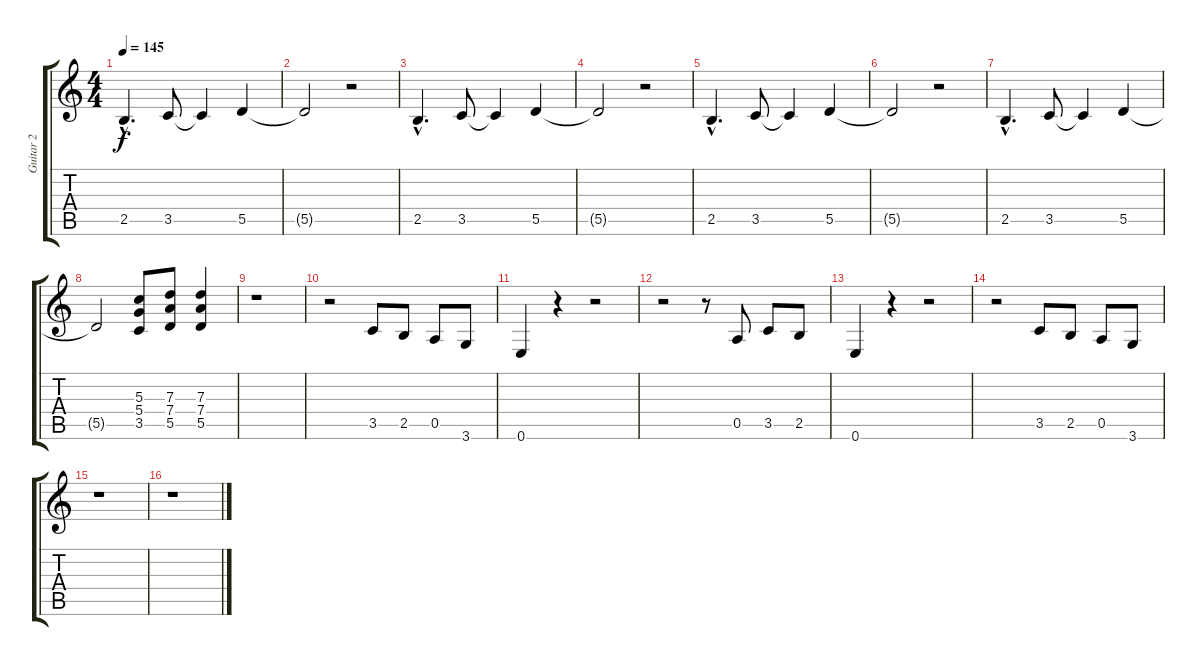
\track ("Guitar 2" "Guitar 2") {instrument distortionguitar}
\staff {score tabs}
\tuning (E4 B3 G3 D3 A2 E2) {hide}
\ts (4 4)
\tempo 145
\clef g2
\ks c
2.5{hac}.4{d dy f} 3.5.8 3.5{t}.4 5.5.4 |
5.5{t}.2 r.2 |
2.5{hac}.4{d} 3.5.8 3.5{t}.4 5.5.4 |
5.5{t}.2 r.2 |
2.5{hac}.4{d} 3.5.8 3.5{t}.4 5.5.4 |
5.5{t}.2 r.2 |
2.5{hac}.4{d} 3.5.8 3.5{t}.4 5.5.4 |
5.5{t}.2 (5.3 5.4 3.5).8 (7.3 7.4 5.5).8 (7.3 7.4 5.5).4 |
r.1 |
r.2 3.5.8 2.5.8 0.5.8 3.6.8 |
0.6.4 r.4 r.2 |
r.2 r.8 0.5.8 3.5.8 2.5.8 |
0.6.4 r.4 r.2 |
r.2 3.5.8 2.5.8 0.5.8 3.6.8 |
r.1 |
r.1
